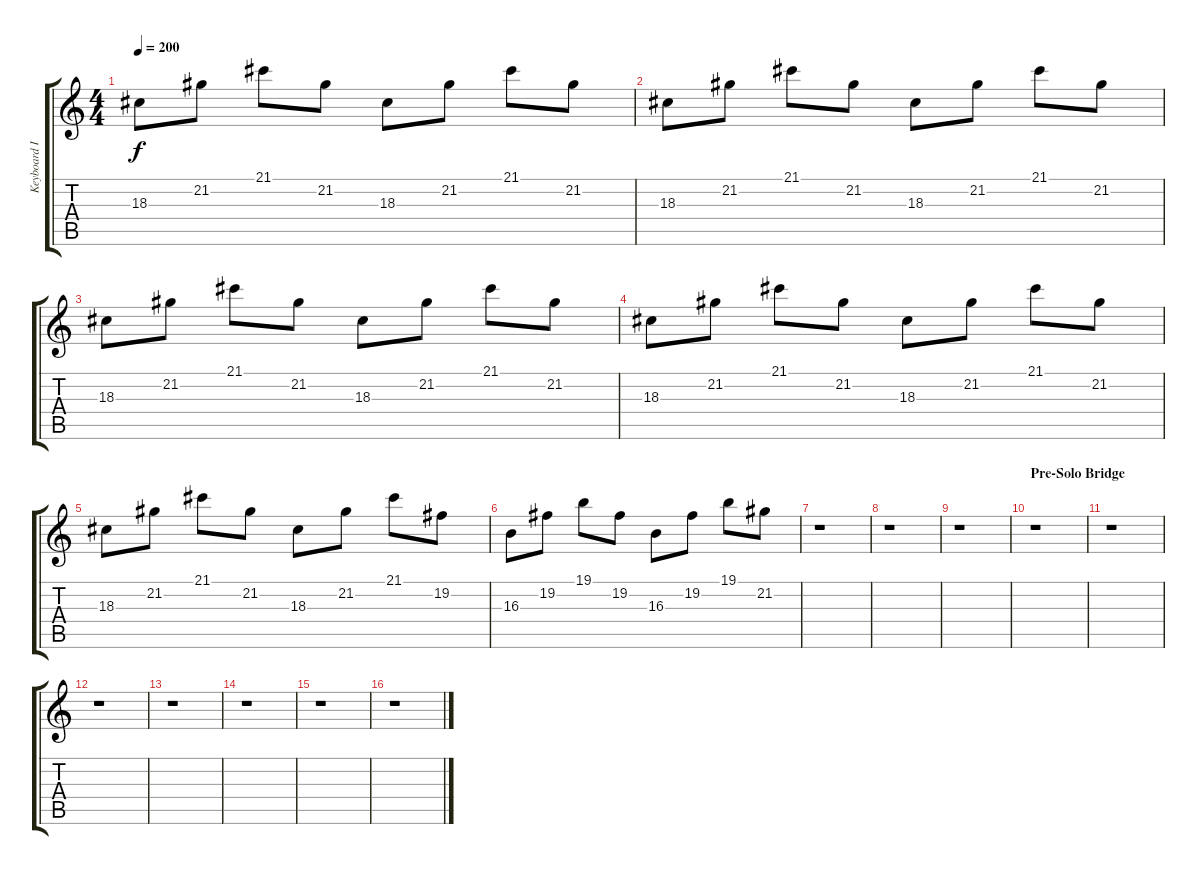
\track ("Keyboard Interludes" "Keyboard I") {instrument brasssection}
\staff {score tabs}
\tuning (E4 B3 G3 D3 A2 E2) {hide}
\ts (4 4)
\tempo 200
\clef g2
\ks c
18.3.8{dy f} 21.2.8 21.1.8 21.2.8 18.3.8 21.2.8 21.1.8 21.2.8 |
18.3.8 21.2.8 21.1.8 21.2.8 18.3.8 21.2.8 21.1.8 21.2.8 |
18.3.8 21.2.8 21.1.8 21.2.8 18.3.8 21.2.8 21.1.8 21.2.8 |
18.3.8 21.2.8 21.1.8 21.2.8 18.3.8 21.2.8 21.1.8 21.2.8 |
18.3.8 21.2.8 21.1.8 21.2.8 18.3.8 21.2.8 21.1.8 19.2.8 |
16.3.8 19.2.8 19.1.8 19.2.8 16.3.8 19.2.8 19.1.8 21.2.8 |
r.1 |
r.1 |
r.1 |
\section ("" "Pre-Solo Bridge")
r.1 |
r.1 |
r.1 |
r.1 |
r.1 |
r.1 |
r.1
